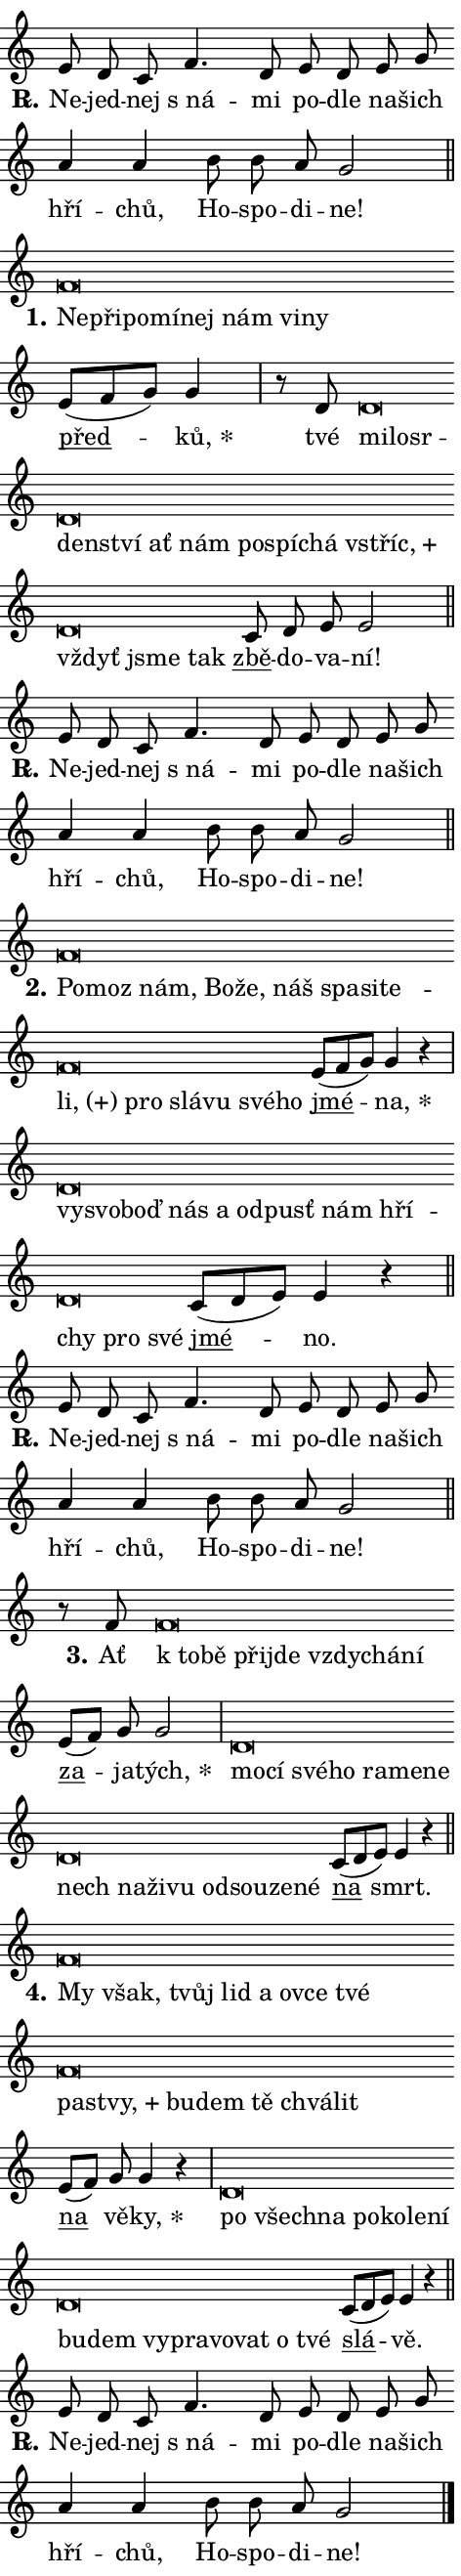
\version "2.24.0"
\header { tagline = "" }
\paper {
  indent = 0\cm
  top-margin = 0\cm
  right-margin = 0.13\cm % to fit lyric hyphens
  bottom-margin = 0\cm
  left-margin = 0\cm
  paper-width = 8\cm
  page-breaking = #ly:one-page-breaking
  system-system-spacing.basic-distance = #11
  score-system-spacing.basic-distance = #11
  ragged-last = ##f
}


%% Author: Thomas Morley
%% https://lists.gnu.org/archive/html/lilypond-user/2020-05/msg00002.html
#(define (line-position grob)
"Returns position of @var[grob} in current system:
   @code{'start}, if at first time-step
   @code{'end}, if at last time-step
   @code{'middle} otherwise
"
  (let* ((col (ly:item-get-column grob))
         (ln (ly:grob-object col 'left-neighbor))
         (rn (ly:grob-object col 'right-neighbor))
         (col-to-check-left (if (ly:grob? ln) ln col))
         (col-to-check-right (if (ly:grob? rn) rn col))
         (break-dir-left
           (and
             (ly:grob-property col-to-check-left 'non-musical #f)
             (ly:item-break-dir col-to-check-left)))
         (break-dir-right
           (and
             (ly:grob-property col-to-check-right 'non-musical #f)
             (ly:item-break-dir col-to-check-right))))
        (cond ((eqv? 1 break-dir-left) 'start)
              ((eqv? -1 break-dir-right) 'end)
              (else 'middle))))

#(define (tranparent-at-line-position vctor)
  (lambda (grob)
  "Relying on @code{line-position} select the relevant enry from @var{vctor}.
Used to determine transparency,"
    (case (line-position grob)
      ((end) (not (vector-ref vctor 0)))
      ((middle) (not (vector-ref vctor 1)))
      ((start) (not (vector-ref vctor 2))))))

noteHeadBreakVisibility =
#(define-music-function (break-visibility)(vector?)
"Makes @code{NoteHead}s transparent relying on @var{break-visibility}"
#{
  \override NoteHead.transparent =
    #(tranparent-at-line-position break-visibility)
#})

#(define delete-ledgers-for-transparent-note-heads
  (lambda (grob)
    "Reads whether a @code{NoteHead} is transparent.
If so this @code{NoteHead} is removed from @code{'note-heads} from
@var{grob}, which is supposed to be @code{LedgerLineSpanner}.
As a result ledgers are not printed for this @code{NoteHead}"
    (let* ((nhds-array (ly:grob-object grob 'note-heads))
           (nhds-list
             (if (ly:grob-array? nhds-array)
                 (ly:grob-array->list nhds-array)
                 '()))
           ;; Relies on the transparent-property being done before
           ;; Staff.LedgerLineSpanner.after-line-breaking is executed.
           ;; This is fragile ...
           (to-keep
             (remove
               (lambda (nhd)
                 (ly:grob-property nhd 'transparent #f))
               nhds-list)))
      ;; TODO find a better method to iterate over grob-arrays, similiar
      ;; to filter/remove etc for lists
      ;; For now rebuilt from scratch
      (set! (ly:grob-object grob 'note-heads)  '())
      (for-each
        (lambda (nhd)
          (ly:pointer-group-interface::add-grob grob 'note-heads nhd))
        to-keep))))

squashNotes = {
  \override NoteHead.X-extent = #'(-0.2 . 0.2)
  \override NoteHead.Y-extent = #'(-0.75 . 0)
  \override NoteHead.stencil =
    #(lambda (grob)
       (let ((pos (ly:grob-property grob 'staff-position)))
         (begin
           (if (< pos -7) (display "ERROR: Lower brevis then expected\n") (display ""))
           (if (<= pos -6) ly:text-interface::print ly:note-head::print))))
}
unSquashNotes = {
  \revert NoteHead.X-extent
  \revert NoteHead.Y-extent
  \revert NoteHead.stencil
}

hideNotes = \noteHeadBreakVisibility #begin-of-line-visible
unHideNotes = \noteHeadBreakVisibility #all-visible

% work-around for resetting accidentals
% https://lilypond.org/doc/v2.23/Documentation/notation/displaying-rhythms#unmetered-music
cadenzaMeasure = {
  \cadenzaOff
  \partial 1024 s1024
  \cadenzaOn
}

#(define-markup-command (accent layout props text) (markup?)
  "Underline accented syllable"
  (interpret-markup layout props
    #{\markup \override #'(offset . 4.3) \underline { #text }#}))

responsum = \markup \concat {
  "R" \hspace #-1.05 \path #0.1 #'((moveto 0 0.07) (lineto 0.9 0.8)) \hspace #0.05 "."
}

spaceSize = #0.6828661417322834 % exact space size for TeX Gyre Schola

\layout {
  \context {
    \Staff
    \remove "Time_signature_engraver"
    \override LedgerLineSpanner.after-line-breaking = #delete-ledgers-for-transparent-note-heads
  }
  \context {
    \Lyrics {
      \override LyricSpace.minimum-distance = \spaceSize
      \override LyricText.font-name = #"TeX Gyre Schola"
      \override LyricText.font-size = 1
      \override StanzaNumber.font-name = #"TeX Gyre Schola Bold"
      \override StanzaNumber.font-size = 1
    }
  }
  \context {
    \Score 
    \override NoteHead.text =
      #(lambda (grob) 
        (let ((pos (ly:grob-property grob 'staff-position)))
          #{\markup {
            \combine
              \halign #-0.55 \raise #(if (= pos -6) 0 0.5) \override #'(thickness . 2) \draw-line #'(3.2 . 0)
              \musicglyph "noteheads.sM1"
          }#}))
  }
}

% magnetic-lyrics.ily
%
%   written by
%     Jean Abou Samra <jean@abou-samra.fr>
%     Werner Lemberg <wl@gnu.org>
%
%   adapted by
%     Jiri Hon <jiri.hon@gmail.com>
%
% Version 2022-Apr-15

% https://www.mail-archive.com/lilypond-user@gnu.org/msg149350.html

#(define (Left_hyphen_pointer_engraver context)
   "Collect syllable-hyphen-syllable occurrences in lyrics and store
them in properties.  This engraver only looks to the left.  For
example, if the lyrics input is @code{foo -- bar}, it does the
following.

@itemize @bullet
@item
Set the @code{text} property of the @code{LyricHyphen} grob between
@q{foo} and @q{bar} to @code{foo}.

@item
Set the @code{left-hyphen} property of the @code{LyricText} grob with
text @q{foo} to the @code{LyricHyphen} grob between @q{foo} and
@q{bar}.
@end itemize

Use this auxiliary engraver in combination with the
@code{lyric-@/text::@/apply-@/magnetic-@/offset!} hook."
   (let ((hyphen #f)
         (text #f))
     (make-engraver
      (acknowledgers
       ((lyric-syllable-interface engraver grob source-engraver)
        (set! text grob)))
      (end-acknowledgers
       ((lyric-hyphen-interface engraver grob source-engraver)
        ;(when (not (grob::has-interface grob 'lyric-space-interface))
          (set! hyphen grob)));)
      ((stop-translation-timestep engraver)
       (when (and text hyphen)
         (ly:grob-set-object! text 'left-hyphen hyphen))
       (set! text #f)
       (set! hyphen #f)))))

#(define (lyric-text::apply-magnetic-offset! grob)
   "If the space between two syllables is less than the value in
property @code{LyricText@/.details@/.squash-threshold}, move the right
syllable to the left so that it gets concatenated with the left
syllable.

Use this function as a hook for
@code{LyricText@/.after-@/line-@/breaking} if the
@code{Left_@/hyphen_@/pointer_@/engraver} is active."
   (let ((hyphen (ly:grob-object grob 'left-hyphen #f)))
     (when hyphen
       (let ((left-text (ly:spanner-bound hyphen LEFT)))
         (when (grob::has-interface left-text 'lyric-syllable-interface)
           (let* ((common (ly:grob-common-refpoint grob left-text X))
                  (this-x-ext (ly:grob-extent grob common X))
                  (left-x-ext
                   (begin
                     ;; Trigger magnetism for left-text.
                     (ly:grob-property left-text 'after-line-breaking)
                     (ly:grob-extent left-text common X)))
                  ;; `delta` is the gap width between two syllables.
                  (delta (- (interval-start this-x-ext)
                            (interval-end left-x-ext)))
                  (details (ly:grob-property grob 'details))
                  (threshold (assoc-get 'squash-threshold details 0.2)))
             (when (< delta threshold)
               (let* (;; We have to manipulate the input text so that
                      ;; ligatures crossing syllable boundaries are not
                      ;; disabled.  For languages based on the Latin
                      ;; script this is essentially a beautification.
                      ;; However, for non-Western scripts it can be a
                      ;; necessity.
                      (lt (ly:grob-property left-text 'text))
                      (rt (ly:grob-property grob 'text))
                      (is-space (grob::has-interface hyphen 'lyric-space-interface))
                      (space (if is-space " " ""))
                      (extra-delta (if is-space spaceSize 0))
                      ;; Append new syllable.
                      (ltrt-space (if (and (string? lt) (string? rt))
                                (string-append lt space rt)
                                (make-concat-markup (list lt space rt))))
                      ;; Right-align `ltrt` to the right side.
                      (ltrt-space-markup (grob-interpret-markup
                               grob
                               (make-translate-markup
                                (cons (interval-length this-x-ext) 0)
                                (make-right-align-markup ltrt-space)))))
                 (begin
                   ;; Don't print `left-text`.
                   (ly:grob-set-property! left-text 'stencil #f)
                   ;; Set text and stencil (which holds all collected
                   ;; syllables so far) and shift it to the left.
                   (ly:grob-set-property! grob 'text ltrt-space)
                   (ly:grob-set-property! grob 'stencil ltrt-space-markup)
                   (ly:grob-translate-axis! grob (- (- delta extra-delta)) X))))))))))


#(define (lyric-hyphen::displace-bounds-first grob)
   ;; Make very sure this callback isn't triggered too early.
   (let ((left (ly:spanner-bound grob LEFT))
         (right (ly:spanner-bound grob RIGHT)))
     (ly:grob-property left 'after-line-breaking)
     (ly:grob-property right 'after-line-breaking)
     (ly:lyric-hyphen::print grob)))

squashThreshold = #0.4

\layout {
  \context {
    \Lyrics
    \consists #Left_hyphen_pointer_engraver
    \override LyricText.after-line-breaking =
      #lyric-text::apply-magnetic-offset!
    \override LyricHyphen.stencil = #lyric-hyphen::displace-bounds-first
    \override LyricText.details.squash-threshold = \squashThreshold
    \override LyricHyphen.minimum-distance = 0
    \override LyricHyphen.minimum-length = \squashThreshold
  }
}

squashText = \override LyricText.details.squash-threshold = 9999
unSquashText = \override LyricText.details.squash-threshold = \squashThreshold

leftText = \override LyricText.self-alignment-X = #LEFT
unLeftText = \revert LyricText.self-alignment-X

starOffset = #(lambda (grob) 
                (let ((x_offset (ly:self-alignment-interface::aligned-on-x-parent grob)))
                  (if (= x_offset 0) 0 (+ x_offset 1.2))))

star = #(define-music-function (syllable)(string?)
"Append star separator at the end of a syllable"
#{
  \once \override LyricText.X-offset = #starOffset
  \lyricmode { \markup {
    #syllable
    \override #'((font-name . "TeX Gyre Schola Bold")) \hspace #0.2 \lower #0.65 \larger "*"
  } }
#})

starAccent = #(define-music-function (syllable)(string?)
"Append star separator at the end of a syllable and make accent"
#{
  \once \override LyricText.X-offset = #starOffset
  \lyricmode { \markup {
    \accent #syllable
    \override #'((font-name . "TeX Gyre Schola Bold")) \hspace #0.2 \lower #0.65 \larger "*"
  } }
#})

breath = #(define-music-function (syllable)(string?)
"Append breathing indicator at the end of a syllable"
#{
  \lyricmode { \markup { #syllable "+" } }
#})

optionalBreath = #(define-music-function (syllable)(string?)
"Append optional breathing indicator at the end of a syllable"
#{
  \lyricmode { \markup { #syllable "(+)" } }
#})


\score {
    <<
        \new Voice = "melody" { \cadenzaOn \key c \major \relative { e'8 d c f4. d8 e d \bar "" e g \bar "" a4 a \bar "" b8 b a g2 \cadenzaMeasure \bar "||" \break } }
        \new Lyrics \lyricsto "melody" { \lyricmode { \set stanza = \responsum
Ne -- jed -- nej "s ná" -- mi po -- dle na -- šich hří -- chů, Ho -- spo -- di -- ne! } }
    >>
    \layout {}
}

\score {
    <<
        \new Voice = "melody" { \cadenzaOn \key c \major \relative { \squashNotes f'\breve*1/16 \hideNotes \breve*1/16 \bar "" \breve*1/16 \bar "" \breve*1/16 \bar "" \breve*1/16 \bar "" \breve*1/16 \bar "" \breve*1/16 \breve*1/16 \bar "" \unHideNotes \unSquashNotes \bar "" e8[( f g)] g4 \cadenzaMeasure \bar "|" r8 d \squashNotes d\breve*1/16 \hideNotes \breve*1/16 \bar "" \breve*1/16 \bar "" \breve*1/16 \bar "" \breve*1/16 \bar "" \breve*1/16 \bar "" \breve*1/16 \bar "" \breve*1/16 \bar "" \breve*1/16 \bar "" \breve*1/16 \bar "" \breve*1/16 \bar "" \breve*1/16 \bar "" \breve*1/16 \breve*1/16 \bar "" \unHideNotes \unSquashNotes \bar "" c8 d e e2 \cadenzaMeasure \bar "||" \break } }
        \new Lyrics \lyricsto "melody" { \lyricmode { \set stanza = "1."
\leftText Ne -- \squashText při -- po -- mí -- nej nám vi -- ny \unLeftText \unSquashText \markup \accent před -- \star ků, tvé \leftText mi -- \squashText lo -- sr -- den -- ství ať nám po -- spí -- chá \breath "vstříc," vždyť jsme tak \unLeftText \unSquashText \markup \accent zbě -- do -- va -- ní! } }
    >>
    \layout {}
}

\score {
    <<
        \new Voice = "melody" { \cadenzaOn \key c \major \relative { e'8 d c f4. d8 e d \bar "" e g \bar "" a4 a \bar "" b8 b a g2 \cadenzaMeasure \bar "||" \break } }
        \new Lyrics \lyricsto "melody" { \lyricmode { \set stanza = \responsum
Ne -- jed -- nej "s ná" -- mi po -- dle na -- šich hří -- chů, Ho -- spo -- di -- ne! } }
    >>
    \layout {}
}

\score {
    <<
        \new Voice = "melody" { \cadenzaOn \key c \major \relative { \squashNotes f'\breve*1/16 \hideNotes \breve*1/16 \bar "" \breve*1/16 \bar "" \breve*1/16 \bar "" \breve*1/16 \bar "" \breve*1/16 \bar "" \breve*1/16 \bar "" \breve*1/16 \bar "" \breve*1/16 \bar "" \breve*1/16 \bar "" \breve*1/16 \bar "" \breve*1/16 \bar "" \breve*1/16 \bar "" \breve*1/16 \breve*1/16 \bar "" \unHideNotes \unSquashNotes \bar "" e8[( f g)] g4 r \cadenzaMeasure \bar "|" \squashNotes d\breve*1/16 \hideNotes \breve*1/16 \bar "" \breve*1/16 \bar "" \breve*1/16 \bar "" \breve*1/16 \bar "" \breve*1/16 \bar "" \breve*1/16 \bar "" \breve*1/16 \bar "" \breve*1/16 \bar "" \breve*1/16 \bar "" \breve*1/16 \breve*1/16 \bar "" \unHideNotes \unSquashNotes \bar "" c8[( d e)] e4 r \cadenzaMeasure \bar "||" \break } }
        \new Lyrics \lyricsto "melody" { \lyricmode { \set stanza = "2."
\leftText Po -- \squashText moz nám, Bo -- že, náš spa -- si -- te -- \optionalBreath li, pro slá -- vu své -- ho \unLeftText \unSquashText \markup \accent jmé -- \star na, \leftText vy -- \squashText svo -- boď nás a od -- pusť nám hří -- chy pro své \unLeftText \unSquashText \markup \accent jmé -- no. } }
    >>
    \layout {}
}

\score {
    <<
        \new Voice = "melody" { \cadenzaOn \key c \major \relative { e'8 d c f4. d8 e d \bar "" e g \bar "" a4 a \bar "" b8 b a g2 \cadenzaMeasure \bar "||" \break } }
        \new Lyrics \lyricsto "melody" { \lyricmode { \set stanza = \responsum
Ne -- jed -- nej "s ná" -- mi po -- dle na -- šich hří -- chů, Ho -- spo -- di -- ne! } }
    >>
    \layout {}
}

\score {
    <<
        \new Voice = "melody" { \cadenzaOn \key c \major \relative { r8 f' \squashNotes f\breve*1/16 \hideNotes \breve*1/16 \bar "" \breve*1/16 \bar "" \breve*1/16 \bar "" \breve*1/16 \bar "" \breve*1/16 \breve*1/16 \bar "" \unHideNotes \unSquashNotes \bar "" e8[( f)] g g2 \cadenzaMeasure \bar "|" \squashNotes d\breve*1/16 \hideNotes \breve*1/16 \bar "" \breve*1/16 \bar "" \breve*1/16 \bar "" \breve*1/16 \bar "" \breve*1/16 \bar "" \breve*1/16 \bar "" \breve*1/16 \bar "" \breve*1/16 \bar "" \breve*1/16 \bar "" \breve*1/16 \bar "" \breve*1/16 \bar "" \breve*1/16 \bar "" \breve*1/16 \breve*1/16 \bar "" \unHideNotes \unSquashNotes \bar "" c8[( d e)] e4 r \cadenzaMeasure \bar "||" \break } }
        \new Lyrics \lyricsto "melody" { \lyricmode { \set stanza = "3."
Ať \leftText "k to" -- \squashText bě při -- jde vzdy -- chá -- ní \unLeftText \unSquashText \markup \accent za -- ja -- \star tých, \leftText mo -- \squashText cí své -- ho ra -- me -- ne nech na -- ži -- vu od -- sou -- ze -- né \unLeftText \unSquashText \markup \accent na smrt. } }
    >>
    \layout {}
}

\score {
    <<
        \new Voice = "melody" { \cadenzaOn \key c \major \relative { \squashNotes f'\breve*1/16 \hideNotes \breve*1/16 \bar "" \breve*1/16 \bar "" \breve*1/16 \bar "" \breve*1/16 \bar "" \breve*1/16 \bar "" \breve*1/16 \bar "" \breve*1/16 \bar "" \breve*1/16 \bar "" \breve*1/16 \bar "" \breve*1/16 \bar "" \breve*1/16 \bar "" \breve*1/16 \bar "" \breve*1/16 \breve*1/16 \bar "" \unHideNotes \unSquashNotes \bar "" e8[( f)] g g4 r \cadenzaMeasure \bar "|" \squashNotes d\breve*1/16 \hideNotes \breve*1/16 \bar "" \breve*1/16 \bar "" \breve*1/16 \bar "" \breve*1/16 \bar "" \breve*1/16 \bar "" \breve*1/16 \bar "" \breve*1/16 \bar "" \breve*1/16 \bar "" \breve*1/16 \bar "" \breve*1/16 \bar "" \breve*1/16 \bar "" \breve*1/16 \bar "" \breve*1/16 \breve*1/16 \bar "" \unHideNotes \unSquashNotes \bar "" c8[( d e)] e4 r \cadenzaMeasure \bar "||" \break } }
        \new Lyrics \lyricsto "melody" { \lyricmode { \set stanza = "4."
\leftText My \squashText však, tvůj lid a ov -- ce tvé pa -- \breath "stvy," bu -- dem tě chvá -- lit \unLeftText \unSquashText \markup \accent na vě -- \star ky, \leftText po \squashText všech -- na po -- ko -- le -- ní bu -- dem vy -- pra -- vo -- vat o tvé \unLeftText \unSquashText \markup \accent slá -- vě. } }
    >>
    \layout {}
}

\score {
    <<
        \new Voice = "melody" { \cadenzaOn \key c \major \relative { e'8 d c f4. d8 e d \bar "" e g \bar "" a4 a \bar "" b8 b a g2 \cadenzaMeasure \bar "||" \break } \bar "|." }
        \new Lyrics \lyricsto "melody" { \lyricmode { \set stanza = \responsum
Ne -- jed -- nej "s ná" -- mi po -- dle na -- šich hří -- chů, Ho -- spo -- di -- ne! } }
    >>
    \layout {}
}
